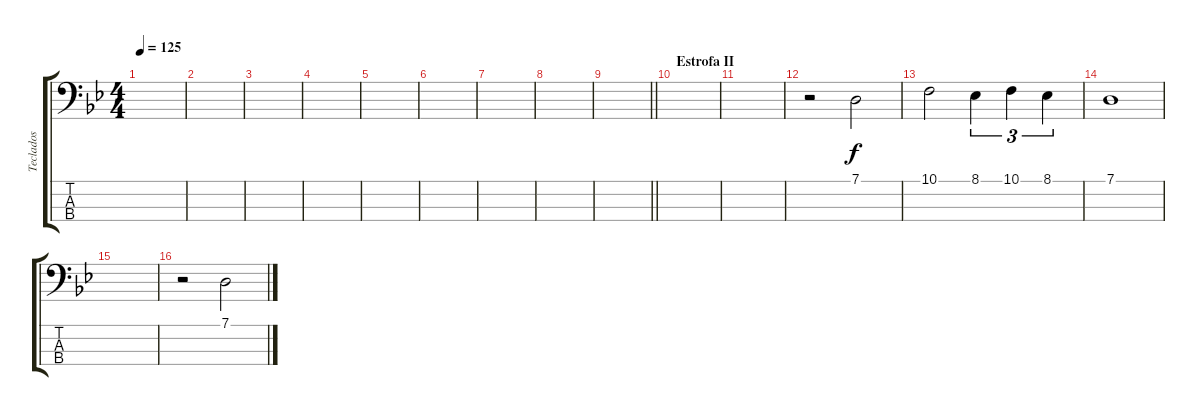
\track ("Teclados" "Teclados") {instrument frenchhorn}
\staff {score tabs}
\tuning (G2 D2 A1 E1) {hide}
\ts (4 4)
\tempo 125
\clef f4
\ks gminor
|
|
|
|
|
|
|
|
\barLineRight lightlight
|
\section ("" "Estrofa II")
|
|
r.2 7.1.2{dy f} |
10.1.2 8.1.4{tu (3 2)} 10.1.4{tu (3 2)} 8.1.4{tu (3 2)} |
7.1.1 |
|
r.2 7.1.2
